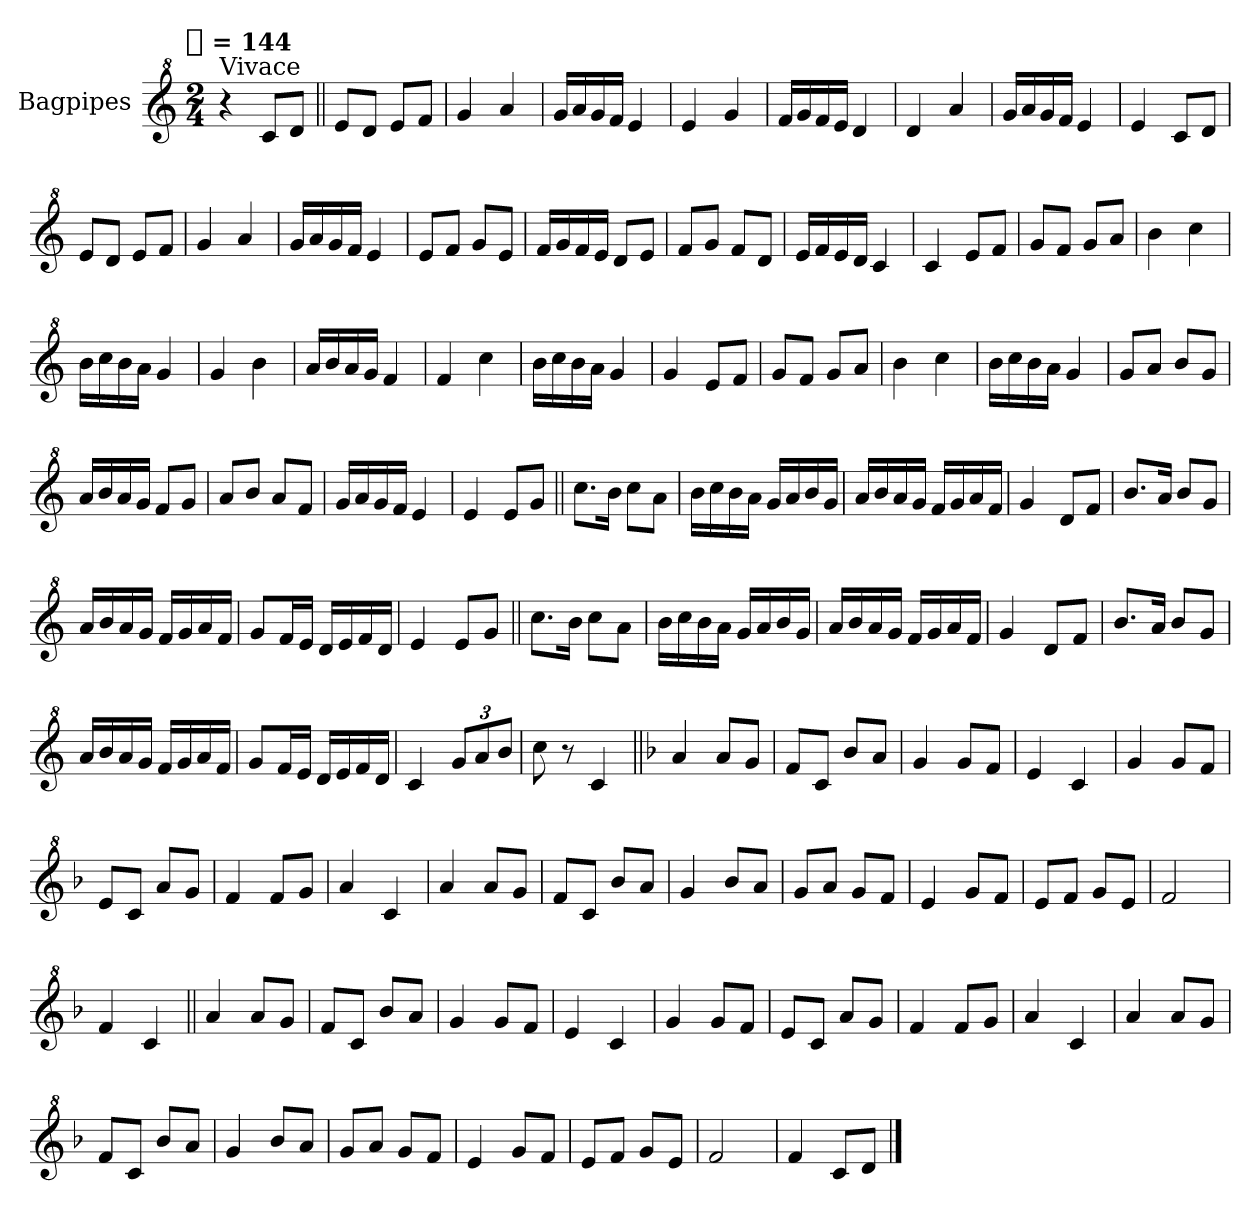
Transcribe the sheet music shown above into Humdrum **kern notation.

**kern
*part1
*staff1
*I"Bagpipes
*I'Bag
*clefG^2
*k[]
!!LO:TX:omd:t=[quarter] = 144
*M2/4
*MM144
=1
!LO:TX:a:t=Vivace
4r
8ccL
8ddJ
=||
8eeL
8ddJ
8eeL
8ffJ
=
4gg
4aa
=
16ggLL
16aa
16gg
16ffJJ
4ee
=
4ee
4gg
=
16ffLL
16gg
16ff
16eeJJ
4dd
=
4dd
4aa
=
16ggLL
16aa
16gg
16ffJJ
4ee
=
4ee
8ccL
8ddJ
=
8eeL
8ddJ
8eeL
8ffJ
=
4gg
4aa
=
16ggLL
16aa
16gg
16ffJJ
4ee
=
8eeL
8ffJ
8ggL
8eeJ
=
16ffLL
16gg
16ff
16eeJJ
8ddL
8eeJ
=
8ffL
8ggJ
8ffL
8ddJ
=
16eeLL
16ff
16ee
16ddJJ
4cc
=
4cc
8eeL
8ffJ
=
8ggL
8ffJ
8ggL
8aaJ
=
4bb
4ccc
=
16bbLL
16ccc
16bb
16aaJJ
4gg
=
4gg
4bb
=
16aaLL
16bb
16aa
16ggJJ
4ff
=
4ff
4ccc
=
16bbLL
16ccc
16bb
16aaJJ
4gg
=
4gg
8eeL
8ffJ
=
8ggL
8ffJ
8ggL
8aaJ
=
4bb
4ccc
=
16bbLL
16ccc
16bb
16aaJJ
4gg
=
8ggL
8aaJ
8bbL
8ggJ
=
16aaLL
16bb
16aa
16ggJJ
8ffL
8ggJ
=
8aaL
8bbJ
8aaL
8ffJ
=
16ggLL
16aa
16gg
16ffJJ
4ee
=
4ee
8eeL
8ggJ
=||
8.cccL
16bbJk
8cccL
8aaJ
=
16bbLL
16ccc
16bb
16aaJJ
16ggLL
16aa
16bb
16ggJJ
=
16aaLL
16bb
16aa
16ggJJ
16ffLL
16gg
16aa
16ffJJ
=
4gg
8ddL
8ffJ
=
8.bbL
16aaJk
8bbL
8ggJ
=
16aaLL
16bb
16aa
16ggJJ
16ffLL
16gg
16aa
16ffJJ
=
8ggL
16ffL
16eeJJ
16ddLL
16ee
16ff
16ddJJ
=
4ee
8eeL
8ggJ
=||
8.cccL
16bbJk
8cccL
8aaJ
=
16bbLL
16ccc
16bb
16aaJJ
16ggLL
16aa
16bb
16ggJJ
=
16aaLL
16bb
16aa
16ggJJ
16ffLL
16gg
16aa
16ffJJ
=
4gg
8ddL
8ffJ
=
8.bbL
16aaJk
8bbL
8ggJ
=
16aaLL
16bb
16aa
16ggJJ
16ffLL
16gg
16aa
16ffJJ
=
8ggL
16ffL
16eeJJ
16ddLL
16ee
16ff
16ddJJ
=
4cc
12ggL
12aa
12bbJ
=
8ccc
8r
4cc
=||
*k[b-]
*F:
4aa
8aaL
8ggJ
=
8ffL
8ccJ
8bb-L
8aaJ
=
4gg
8ggL
8ffJ
=
4ee
4cc
=
4gg
8ggL
8ffJ
=
8eeL
8ccJ
8aaL
8ggJ
=
4ff
8ffL
8ggJ
=
4aa
4cc
=
4aa
8aaL
8ggJ
=
8ffL
8ccJ
8bb-L
8aaJ
=
4gg
8bb-L
8aaJ
=
8ggL
8aaJ
8ggL
8ffJ
=
4ee
8ggL
8ffJ
=
8eeL
8ffJ
8ggL
8eeJ
=
2ff
=
4ff
4cc
=||
4aa
8aaL
8ggJ
=
8ffL
8ccJ
8bb-L
8aaJ
=
4gg
8ggL
8ffJ
=
4ee
4cc
=
4gg
8ggL
8ffJ
=
8eeL
8ccJ
8aaL
8ggJ
=
4ff
8ffL
8ggJ
=
4aa
4cc
=
4aa
8aaL
8ggJ
=
8ffL
8ccJ
8bb-L
8aaJ
=
4gg
8bb-L
8aaJ
=
8ggL
8aaJ
8ggL
8ffJ
=
4ee
8ggL
8ffJ
=
8eeL
8ffJ
8ggL
8eeJ
=
2ff
=
4ff
8ccL
8ddJ
==
*-
